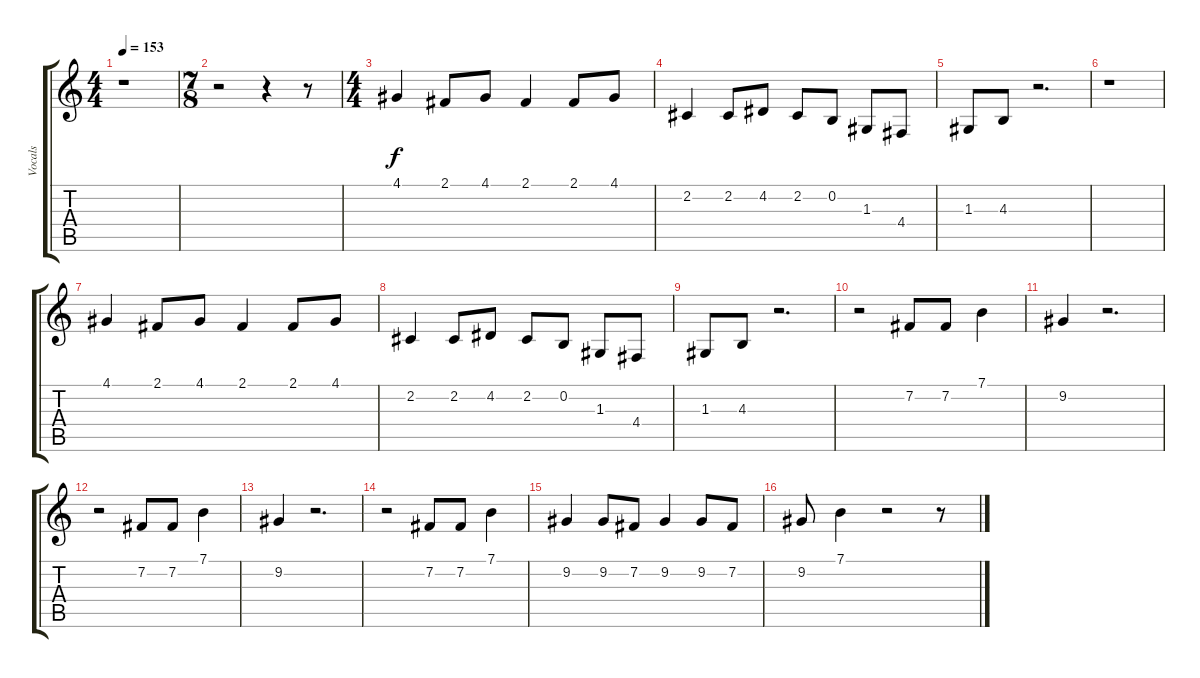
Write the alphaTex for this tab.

\track ("Vocals" "Vocals") {instrument flute}
\staff {score tabs}
\tuning (E4 B3 G3 D3 A2 E2) {hide}
\ts (4 4)
\tempo 153
\clef g2
\ks c
r.1{dy f} |
\ts (7 8)
r.2 r.4 r.8 |
\ts (4 4)
4.1.4 2.1.8 4.1.8 2.1.4 2.1.8 4.1.8 |
2.2.4 2.2.8 4.2.8 2.2.8 0.2.8 1.3.8 4.4.8 |
1.3.8 4.3.8 r.2{d} |
r.1 |
4.1.4 2.1.8 4.1.8 2.1.4 2.1.8 4.1.8 |
2.2.4 2.2.8 4.2.8 2.2.8 0.2.8 1.3.8 4.4.8 |
1.3.8 4.3.8 r.2{d} |
r.2 7.2.8 7.2.8 7.1.4 |
9.2.4 r.2{d} |
r.2 7.2.8 7.2.8 7.1.4 |
9.2.4 r.2{d} |
r.2 7.2.8 7.2.8 7.1.4 |
9.2.4 9.2.8 7.2.8 9.2.4 9.2.8 7.2.8 |
9.2.8 7.1.4 r.2 r.8
